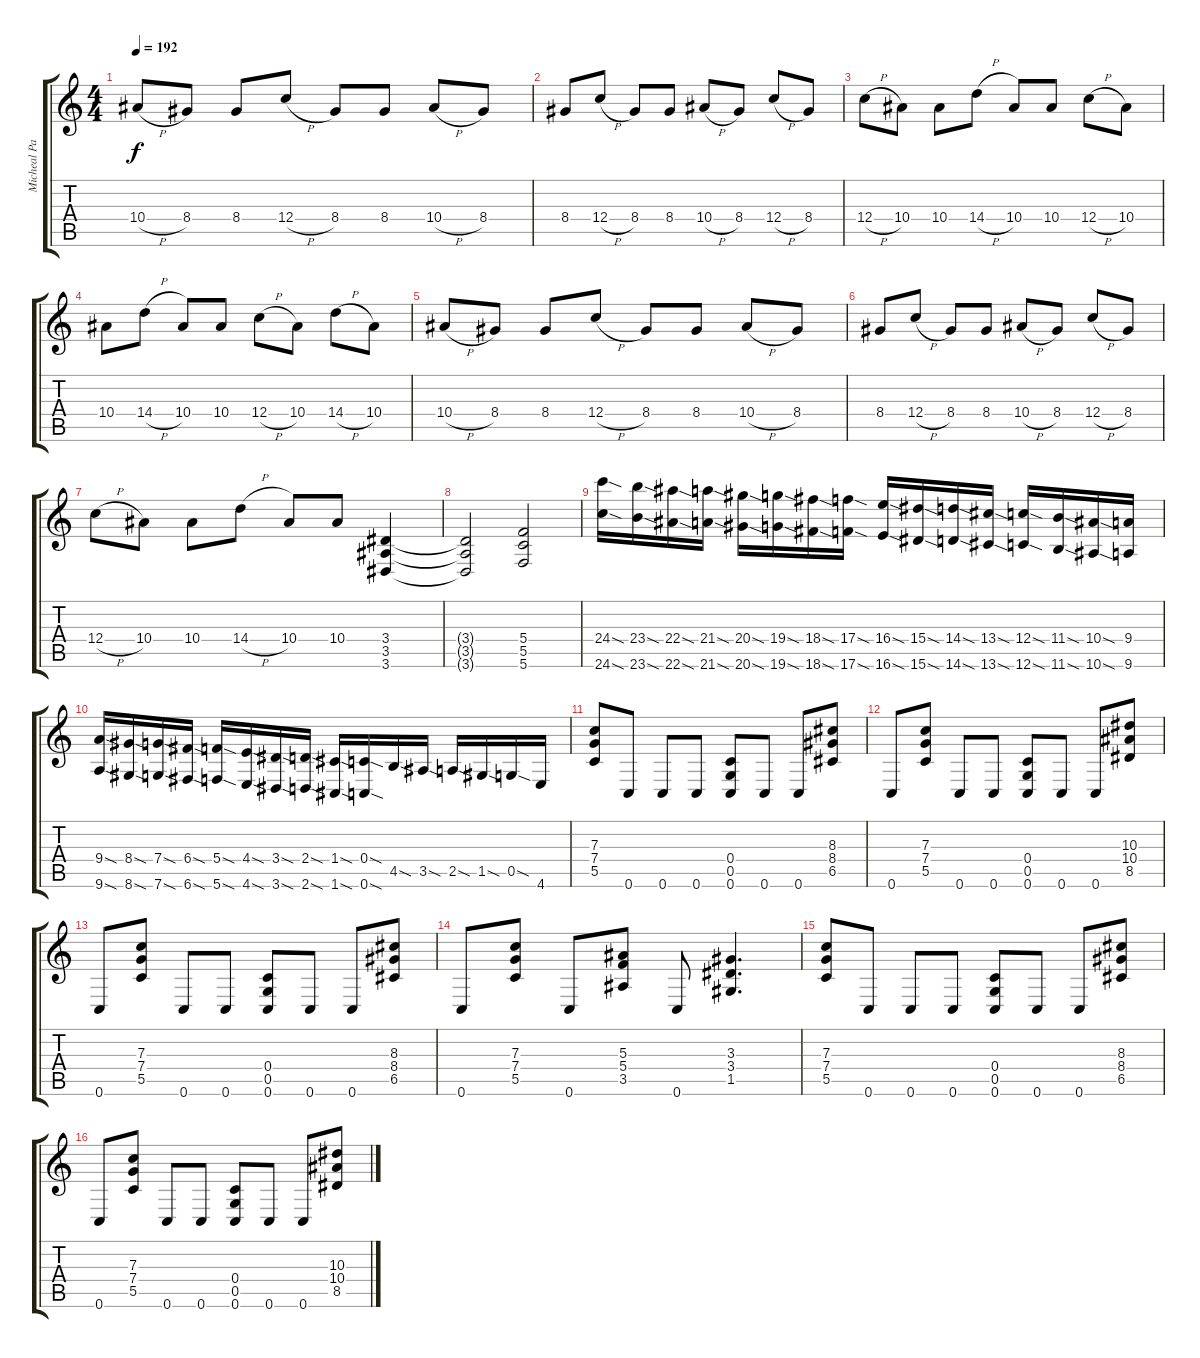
\track ("Micheal Padge " "Micheal Pa") {instrument distortionguitar}
\staff {score tabs}
\tuning (D4 A3 F3 C3 G2 C2) {hide}
\ts (4 4)
\tempo 192
\clef g2
\ks c
10.4{h}.8{dy f} 8.4.8 8.4.8 12.4{h}.8 8.4.8 8.4.8 10.4{h}.8 8.4.8 |
8.4.8 12.4{h}.8 8.4.8 8.4.8 10.4{h}.8 8.4.8 12.4{h}.8 8.4.8 |
12.4{h}.8 10.4.8 10.4.8 14.4{h}.8 10.4.8 10.4.8 12.4{h}.8 10.4.8 |
10.4.8 14.4{h}.8 10.4.8 10.4.8 12.4{h}.8 10.4.8 14.4{h}.8 10.4.8 |
10.4{h}.8 8.4.8 8.4.8 12.4{h}.8 8.4.8 8.4.8 10.4{h}.8 8.4.8 |
8.4.8 12.4{h}.8 8.4.8 8.4.8 10.4{h}.8 8.4.8 12.4{h}.8 8.4.8 |
12.4{h}.8 10.4.8 10.4.8 14.4{h}.8 10.4.8 10.4.8 (3.4 3.5 3.6).4 |
(3.4{t} 3.5{t} 3.6{t}).2 (5.4 5.5 5.6).2 |
(24.4{sod} 24.6{sod}).16{instrument guitarfretnoise} (23.4{sod} 23.6{sod}).16 (22.4{sod} 22.6{sod}).16 (21.4{sod} 21.6{sod}).16 (20.4{sod} 20.6{sod}).16 (19.4{sod} 19.6{sod}).16 (18.4{sod} 18.6{sod}).16 (17.4{sod} 17.6{sod}).16 (16.4{sod} 16.6{sod}).16 (15.4{sod} 15.6{sod}).16 (14.4{sod} 14.6{sod}).16 (13.4{sod} 13.6{sod}).16 (12.4{sod} 12.6{sod}).16 (11.4{sod} 11.6{sod}).16 (10.4{sod} 10.6{sod}).16 (9.4 9.6).16 |
(9.4{sod} 9.6{sod}).16 (8.4{sod} 8.6{sod}).16 (7.4{sod} 7.6{sod}).16 (6.4{sod} 6.6{sod}).16 (5.4{sod} 5.6{sod}).16 (4.4{sod} 4.6{sod}).16 (3.4{sod} 3.6{sod}).16 (2.4{sod} 2.6{sod}).16 (1.4{sod} 1.6{sod}).16 (0.4{sod} 0.6{sod}).16 4.5{sod}.16 3.5{sod}.16 2.5{sod}.16 1.5{sod}.16 0.5{sod}.16 4.6.16 |
(7.3 7.4 5.5).8{instrument distortionguitar} 0.6.8 0.6.8 0.6.8 (0.4 0.5 0.6).8 0.6.8 0.6.8 (8.3 8.4 6.5).8 |
0.6.8 (7.3 7.4 5.5).8 0.6.8 0.6.8 (0.4 0.5 0.6).8 0.6.8 0.6.8 (10.3 10.4 8.5).8 |
0.6.8 (7.3 7.4 5.5).8 0.6.8 0.6.8 (0.4 0.5 0.6).8 0.6.8 0.6.8 (8.3 8.4 6.5).8 |
0.6.8 (7.3 7.4 5.5).8 0.6.8 (5.3 5.4 3.5).8 0.6.8 (3.3 3.4 1.5).4{d} |
(7.3 7.4 5.5).8 0.6.8 0.6.8 0.6.8 (0.4 0.5 0.6).8 0.6.8 0.6.8 (8.3 8.4 6.5).8 |
0.6.8 (7.3 7.4 5.5).8 0.6.8 0.6.8 (0.4 0.5 0.6).8 0.6.8 0.6.8 (10.3 10.4 8.5).8
